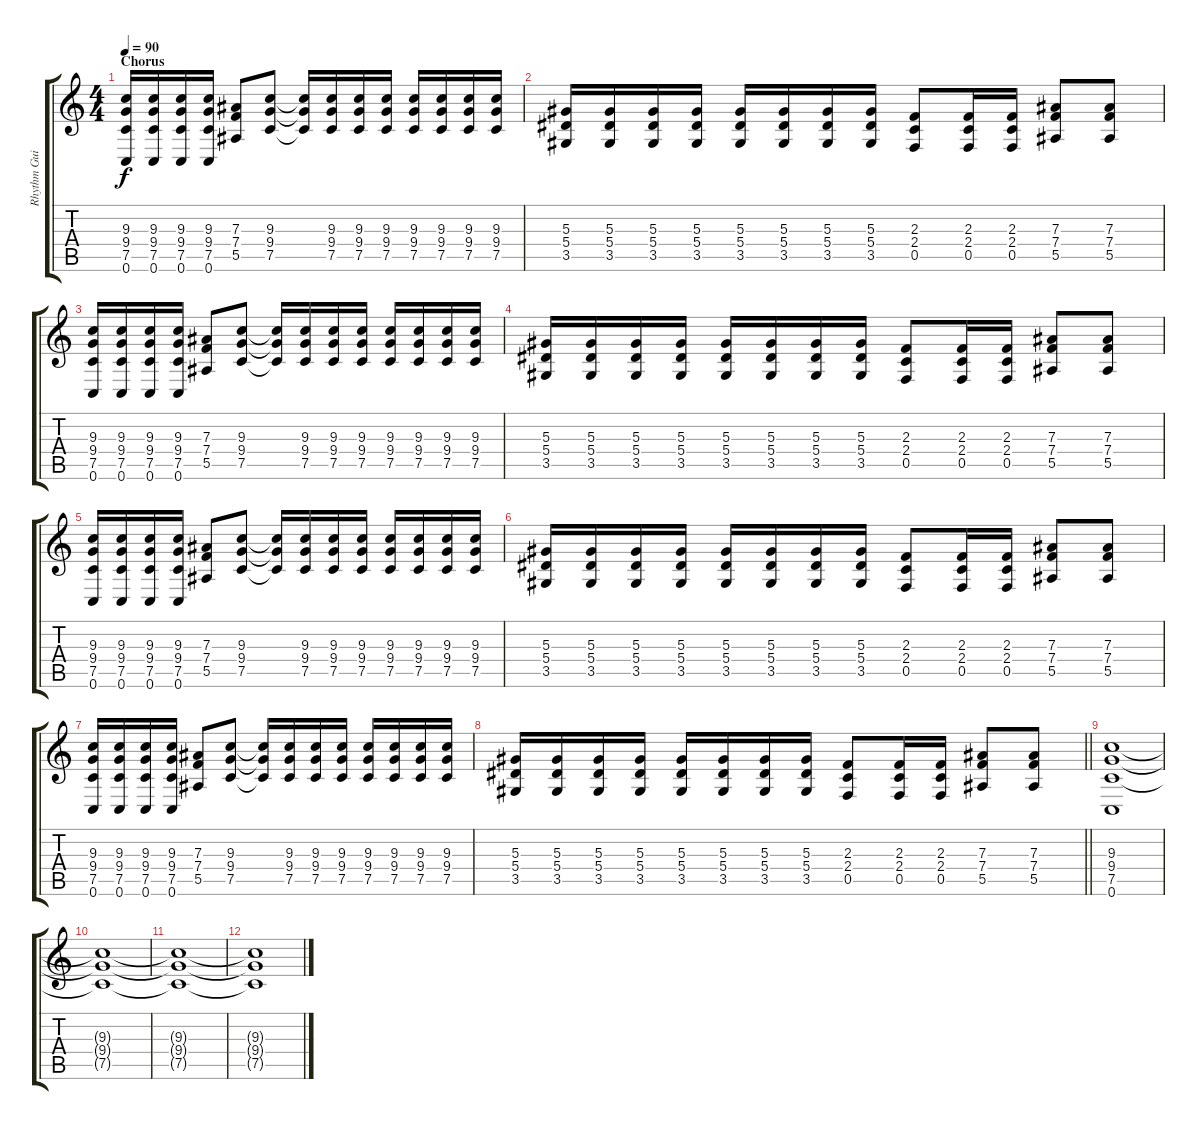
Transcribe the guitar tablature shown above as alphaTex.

\track ("Rhythm Guitar" "Rhythm Gui") {instrument distortionguitar}
\staff {score tabs}
\tuning (C4 G3 Eb3 Bb2 F2 C2) {hide}
\ts (4 4)
\section ("" "Chorus")
\tempo 90
\clef g2
\ks c
(9.3 9.4 7.5 0.6).16{dy f} (9.3 9.4 7.5 0.6).16 (9.3 9.4 7.5 0.6).16 (9.3 9.4 7.5 0.6).16 (7.3 7.4 5.5).8 (9.3 9.4 7.5).8 (9.3{t} 9.4{t} 7.5{t}).16 (9.3 9.4 7.5).16 (9.3 9.4 7.5).16 (9.3 9.4 7.5).16 (9.3 9.4 7.5).16 (9.3 9.4 7.5).16 (9.3 9.4 7.5).16 (9.3 9.4 7.5).16 |
(5.3 5.4 3.5).16 (5.3 5.4 3.5).16 (5.3 5.4 3.5).16 (5.3 5.4 3.5).16 (5.3 5.4 3.5).16 (5.3 5.4 3.5).16 (5.3 5.4 3.5).16 (5.3 5.4 3.5).16 (2.3 2.4 0.5).8 (2.3 2.4 0.5).16 (2.3 2.4 0.5).16 (7.3 7.4 5.5).8 (7.3 7.4 5.5).8 |
(9.3 9.4 7.5 0.6).16 (9.3 9.4 7.5 0.6).16 (9.3 9.4 7.5 0.6).16 (9.3 9.4 7.5 0.6).16 (7.3 7.4 5.5).8 (9.3 9.4 7.5).8 (9.3{t} 9.4{t} 7.5{t}).16 (9.3 9.4 7.5).16 (9.3 9.4 7.5).16 (9.3 9.4 7.5).16 (9.3 9.4 7.5).16 (9.3 9.4 7.5).16 (9.3 9.4 7.5).16 (9.3 9.4 7.5).16 |
(5.3 5.4 3.5).16 (5.3 5.4 3.5).16 (5.3 5.4 3.5).16 (5.3 5.4 3.5).16 (5.3 5.4 3.5).16 (5.3 5.4 3.5).16 (5.3 5.4 3.5).16 (5.3 5.4 3.5).16 (2.3 2.4 0.5).8 (2.3 2.4 0.5).16 (2.3 2.4 0.5).16 (7.3 7.4 5.5).8 (7.3 7.4 5.5).8 |
(9.3 9.4 7.5 0.6).16 (9.3 9.4 7.5 0.6).16 (9.3 9.4 7.5 0.6).16 (9.3 9.4 7.5 0.6).16 (7.3 7.4 5.5).8 (9.3 9.4 7.5).8 (9.3{t} 9.4{t} 7.5{t}).16 (9.3 9.4 7.5).16 (9.3 9.4 7.5).16 (9.3 9.4 7.5).16 (9.3 9.4 7.5).16 (9.3 9.4 7.5).16 (9.3 9.4 7.5).16 (9.3 9.4 7.5).16 |
(5.3 5.4 3.5).16 (5.3 5.4 3.5).16 (5.3 5.4 3.5).16 (5.3 5.4 3.5).16 (5.3 5.4 3.5).16 (5.3 5.4 3.5).16 (5.3 5.4 3.5).16 (5.3 5.4 3.5).16 (2.3 2.4 0.5).8 (2.3 2.4 0.5).16 (2.3 2.4 0.5).16 (7.3 7.4 5.5).8 (7.3 7.4 5.5).8 |
(9.3 9.4 7.5 0.6).16 (9.3 9.4 7.5 0.6).16 (9.3 9.4 7.5 0.6).16 (9.3 9.4 7.5 0.6).16 (7.3 7.4 5.5).8 (9.3 9.4 7.5).8 (9.3{t} 9.4{t} 7.5{t}).16 (9.3 9.4 7.5).16 (9.3 9.4 7.5).16 (9.3 9.4 7.5).16 (9.3 9.4 7.5).16 (9.3 9.4 7.5).16 (9.3 9.4 7.5).16 (9.3 9.4 7.5).16 |
\barLineRight lightlight
(5.3 5.4 3.5).16 (5.3 5.4 3.5).16 (5.3 5.4 3.5).16 (5.3 5.4 3.5).16 (5.3 5.4 3.5).16 (5.3 5.4 3.5).16 (5.3 5.4 3.5).16 (5.3 5.4 3.5).16 (2.3 2.4 0.5).8 (2.3 2.4 0.5).16 (2.3 2.4 0.5).16 (7.3 7.4 5.5).8 (7.3 7.4 5.5).8 |
(9.3 9.4 7.5 0.6).1 |
(9.3{t} 9.4{t} 7.5{t}).1 |
(9.3{t} 9.4{t} 7.5{t}).1 |
(9.3{t} 9.4{t} 7.5{t}).1
